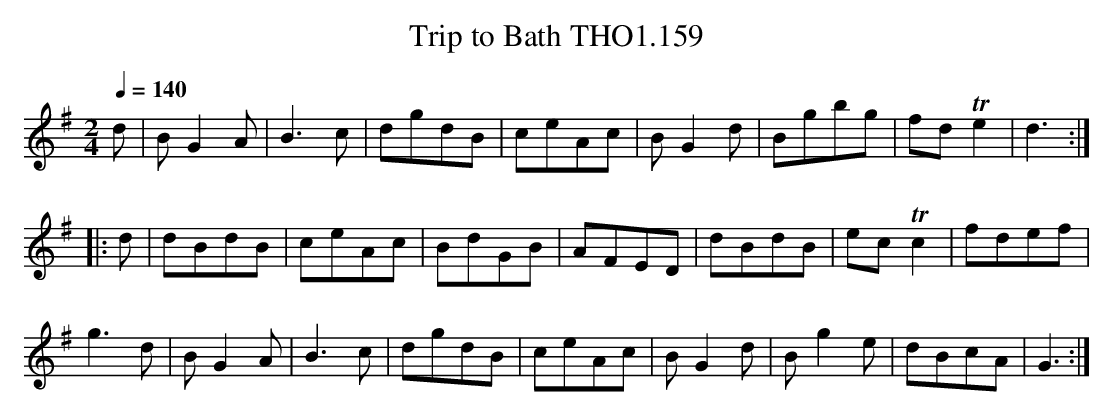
X:1
T:Trip to Bath THO1.159
M:2/4
L:1/8
Q:1/4=140
K:G
d|B G2 A|B3 c|dgdB|ceAc|B G2 d|Bgbg|fd Te2|d3:|
|:d|dBdB|ceAc|BdGB|AFED|dBdB|ec Tc2|fdef|
g3 d|B G2 A|B3 c|dgdB|ceAc|B G2 d|B g2 e|dBcA|G3:|
